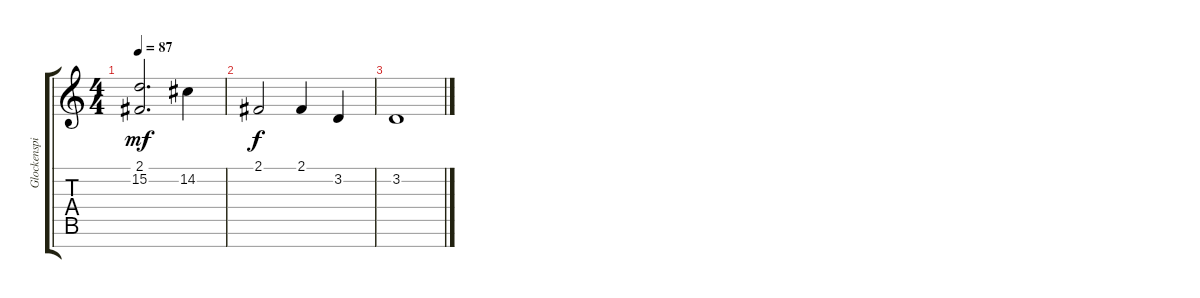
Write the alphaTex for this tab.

\track ("Glockenspiel" "Glockenspi") {instrument celesta}
\staff {score tabs}
\tuning (E4 B3 G3 D3 A2 E2 B1) {hide}
\ts (4 4)
\tempo 87
\clef g2
\ks c
(2.1 15.2).2{d dy mf} 14.2.4 |
2.1.2{dy f} 2.1.4 3.2.4 |
3.2.1
